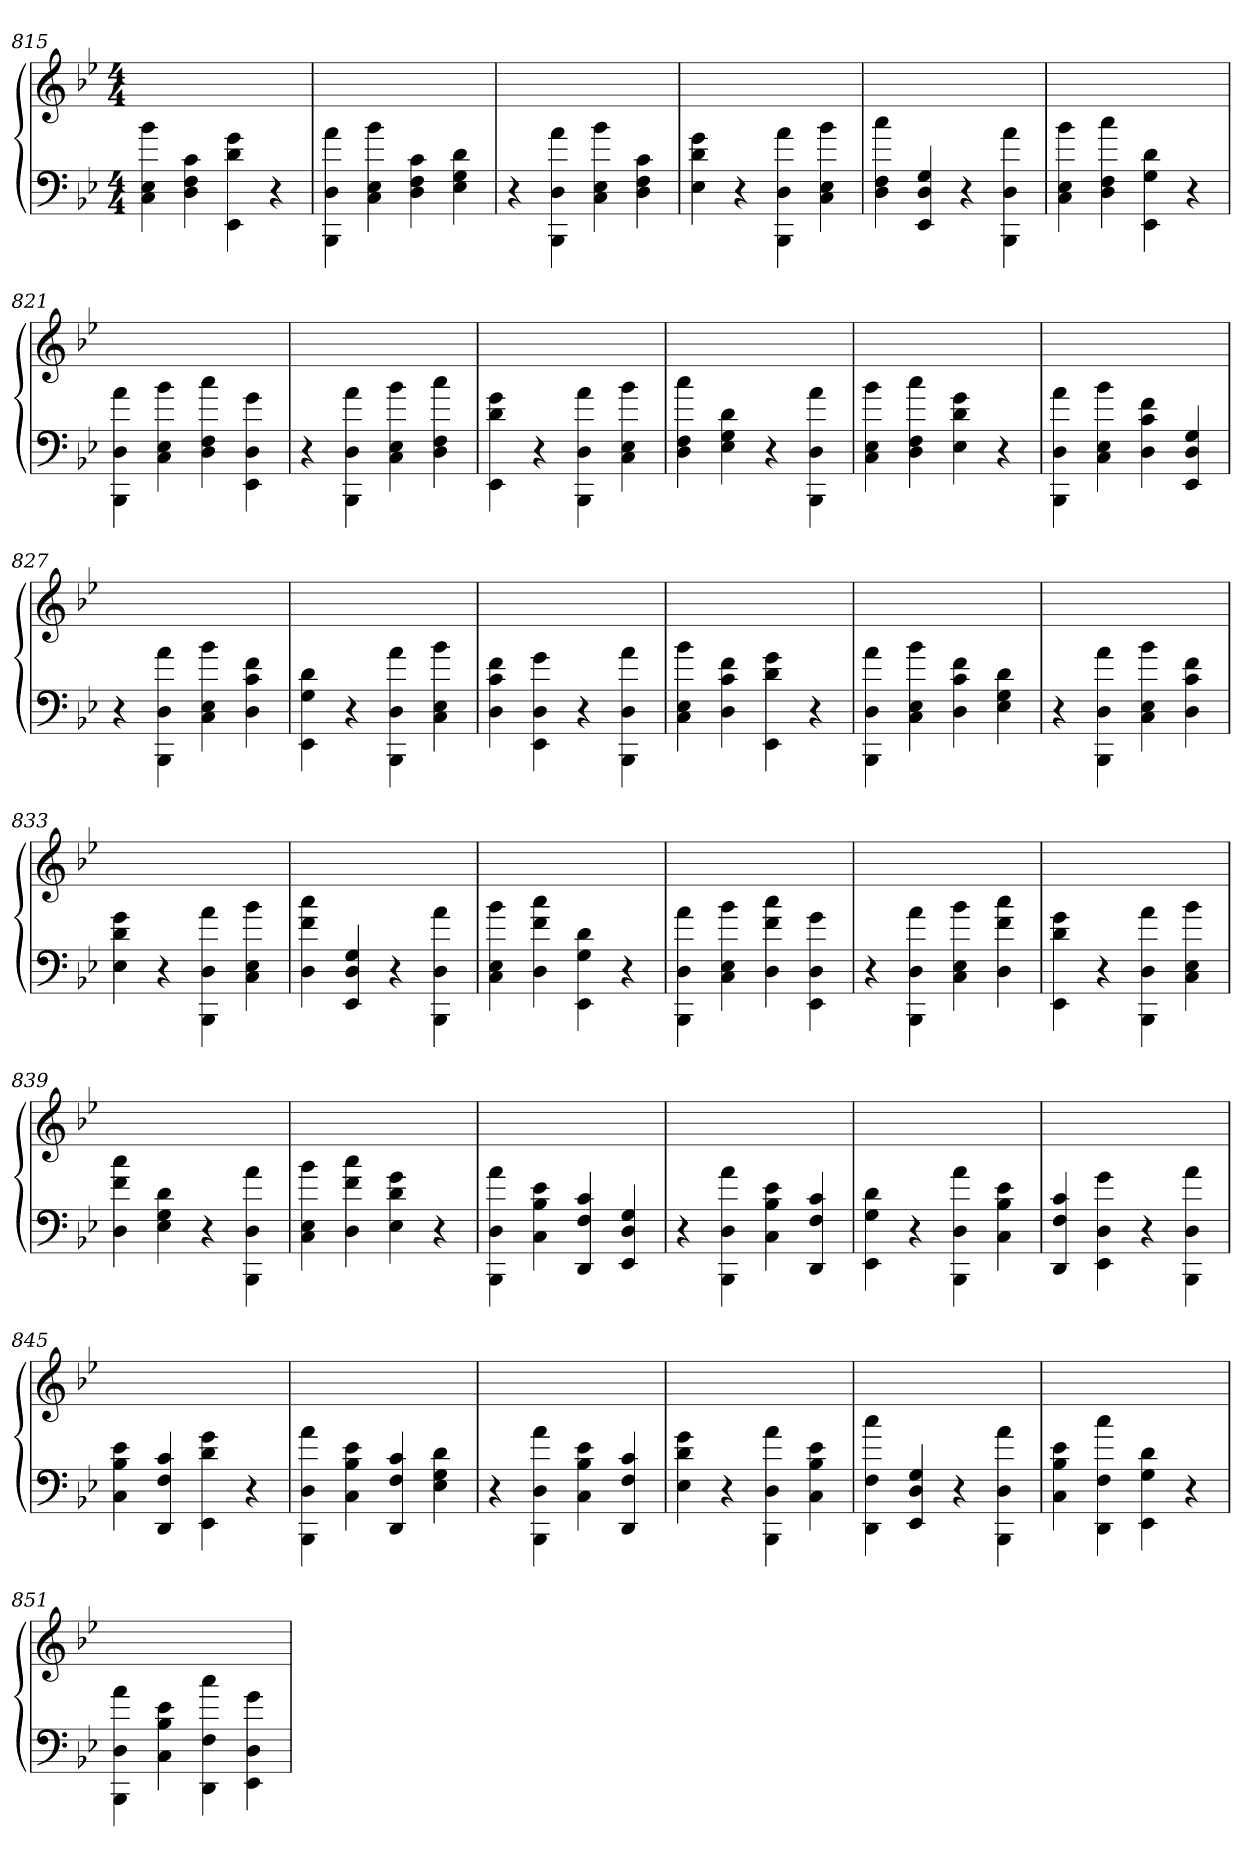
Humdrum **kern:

**kern	**kern
*part2	*part1
*staff2	*staff1
*clefF4	*clefG2
*k[b-e-]	*k[b-e-]
*B-:	*B-:
*M4/4	*M4/4
=815	=815
4C 4E- 4b-	1ryy
4D 4F 4c	.
4EE- 4d 4g	.
4r	.
=816	=816
4BBB- 4D 4a	1ryy
4C 4E- 4b-	.
4D 4F 4c	.
4E- 4G 4d	.
=817	=817
4r	1ryy
4BBB- 4D 4a	.
4C 4E- 4b-	.
4D 4F 4c	.
=818	=818
4E- 4d 4g	1ryy
4r	.
4BBB- 4D 4a	.
4C 4E- 4b-	.
=819	=819
4D 4F 4cc	1ryy
4EE- 4D 4G	.
4r	.
4BBB- 4D 4a	.
=820	=820
4C 4E- 4b-	1ryy
4D 4F 4cc	.
4EE- 4G 4d	.
4r	.
=821	=821
4BBB- 4D 4a	1ryy
4C 4E- 4b-	.
4D 4F 4cc	.
4EE- 4D 4g	.
=822	=822
4r	1ryy
4BBB- 4D 4a	.
4C 4E- 4b-	.
4D 4F 4cc	.
=823	=823
4EE- 4d 4g	1ryy
4r	.
4BBB- 4D 4a	.
4C 4E- 4b-	.
=824	=824
4D 4F 4cc	1ryy
4E- 4G 4d	.
4r	.
4BBB- 4D 4a	.
=825	=825
4C 4E- 4b-	1ryy
4D 4F 4cc	.
4E- 4d 4g	.
4r	.
=826	=826
4BBB- 4D 4a	1ryy
4C 4E- 4b-	.
4D 4c 4f	.
4EE- 4D 4G	.
=827	=827
4r	1ryy
4BBB- 4D 4a	.
4C 4E- 4b-	.
4D 4c 4f	.
=828	=828
4EE- 4G 4d	1ryy
4r	.
4BBB- 4D 4a	.
4C 4E- 4b-	.
=829	=829
4D 4c 4f	1ryy
4EE- 4D 4g	.
4r	.
4BBB- 4D 4a	.
=830	=830
4C 4E- 4b-	1ryy
4D 4c 4f	.
4EE- 4d 4g	.
4r	.
=831	=831
4BBB- 4D 4a	1ryy
4C 4E- 4b-	.
4D 4c 4f	.
4E- 4G 4d	.
=832	=832
4r	1ryy
4BBB- 4D 4a	.
4C 4E- 4b-	.
4D 4c 4f	.
=833	=833
4E- 4d 4g	1ryy
4r	.
4BBB- 4D 4a	.
4C 4E- 4b-	.
=834	=834
4D 4f 4cc	1ryy
4EE- 4D 4G	.
4r	.
4BBB- 4D 4a	.
=835	=835
4C 4E- 4b-	1ryy
4D 4f 4cc	.
4EE- 4G 4d	.
4r	.
=836	=836
4BBB- 4D 4a	1ryy
4C 4E- 4b-	.
4D 4f 4cc	.
4EE- 4D 4g	.
=837	=837
4r	1ryy
4BBB- 4D 4a	.
4C 4E- 4b-	.
4D 4f 4cc	.
=838	=838
4EE- 4d 4g	1ryy
4r	.
4BBB- 4D 4a	.
4C 4E- 4b-	.
=839	=839
4D 4f 4cc	1ryy
4E- 4G 4d	.
4r	.
4BBB- 4D 4a	.
=840	=840
4C 4E- 4b-	1ryy
4D 4f 4cc	.
4E- 4d 4g	.
4r	.
=841	=841
4BBB- 4D 4a	1ryy
4C 4B- 4e-	.
4DD 4F 4c	.
4EE- 4D 4G	.
=842	=842
4r	1ryy
4BBB- 4D 4a	.
4C 4B- 4e-	.
4DD 4F 4c	.
=843	=843
4EE- 4G 4d	1ryy
4r	.
4BBB- 4D 4a	.
4C 4B- 4e-	.
=844	=844
4DD 4F 4c	1ryy
4EE- 4D 4g	.
4r	.
4BBB- 4D 4a	.
=845	=845
4C 4B- 4e-	1ryy
4DD 4F 4c	.
4EE- 4d 4g	.
4r	.
=846	=846
4BBB- 4D 4a	1ryy
4C 4B- 4e-	.
4DD 4F 4c	.
4E- 4G 4d	.
=847	=847
4r	1ryy
4BBB- 4D 4a	.
4C 4B- 4e-	.
4DD 4F 4c	.
=848	=848
4E- 4d 4g	1ryy
4r	.
4BBB- 4D 4a	.
4C 4B- 4e-	.
=849	=849
4DD 4F 4cc	1ryy
4EE- 4D 4G	.
4r	.
4BBB- 4D 4a	.
=850	=850
4C 4B- 4e-	1ryy
4DD 4F 4cc	.
4EE- 4G 4d	.
4r	.
=851	=851
4BBB- 4D 4a	1ryy
4C 4B- 4e-	.
4DD 4F 4cc	.
4EE- 4D 4g	.
=	=
*-	*-
